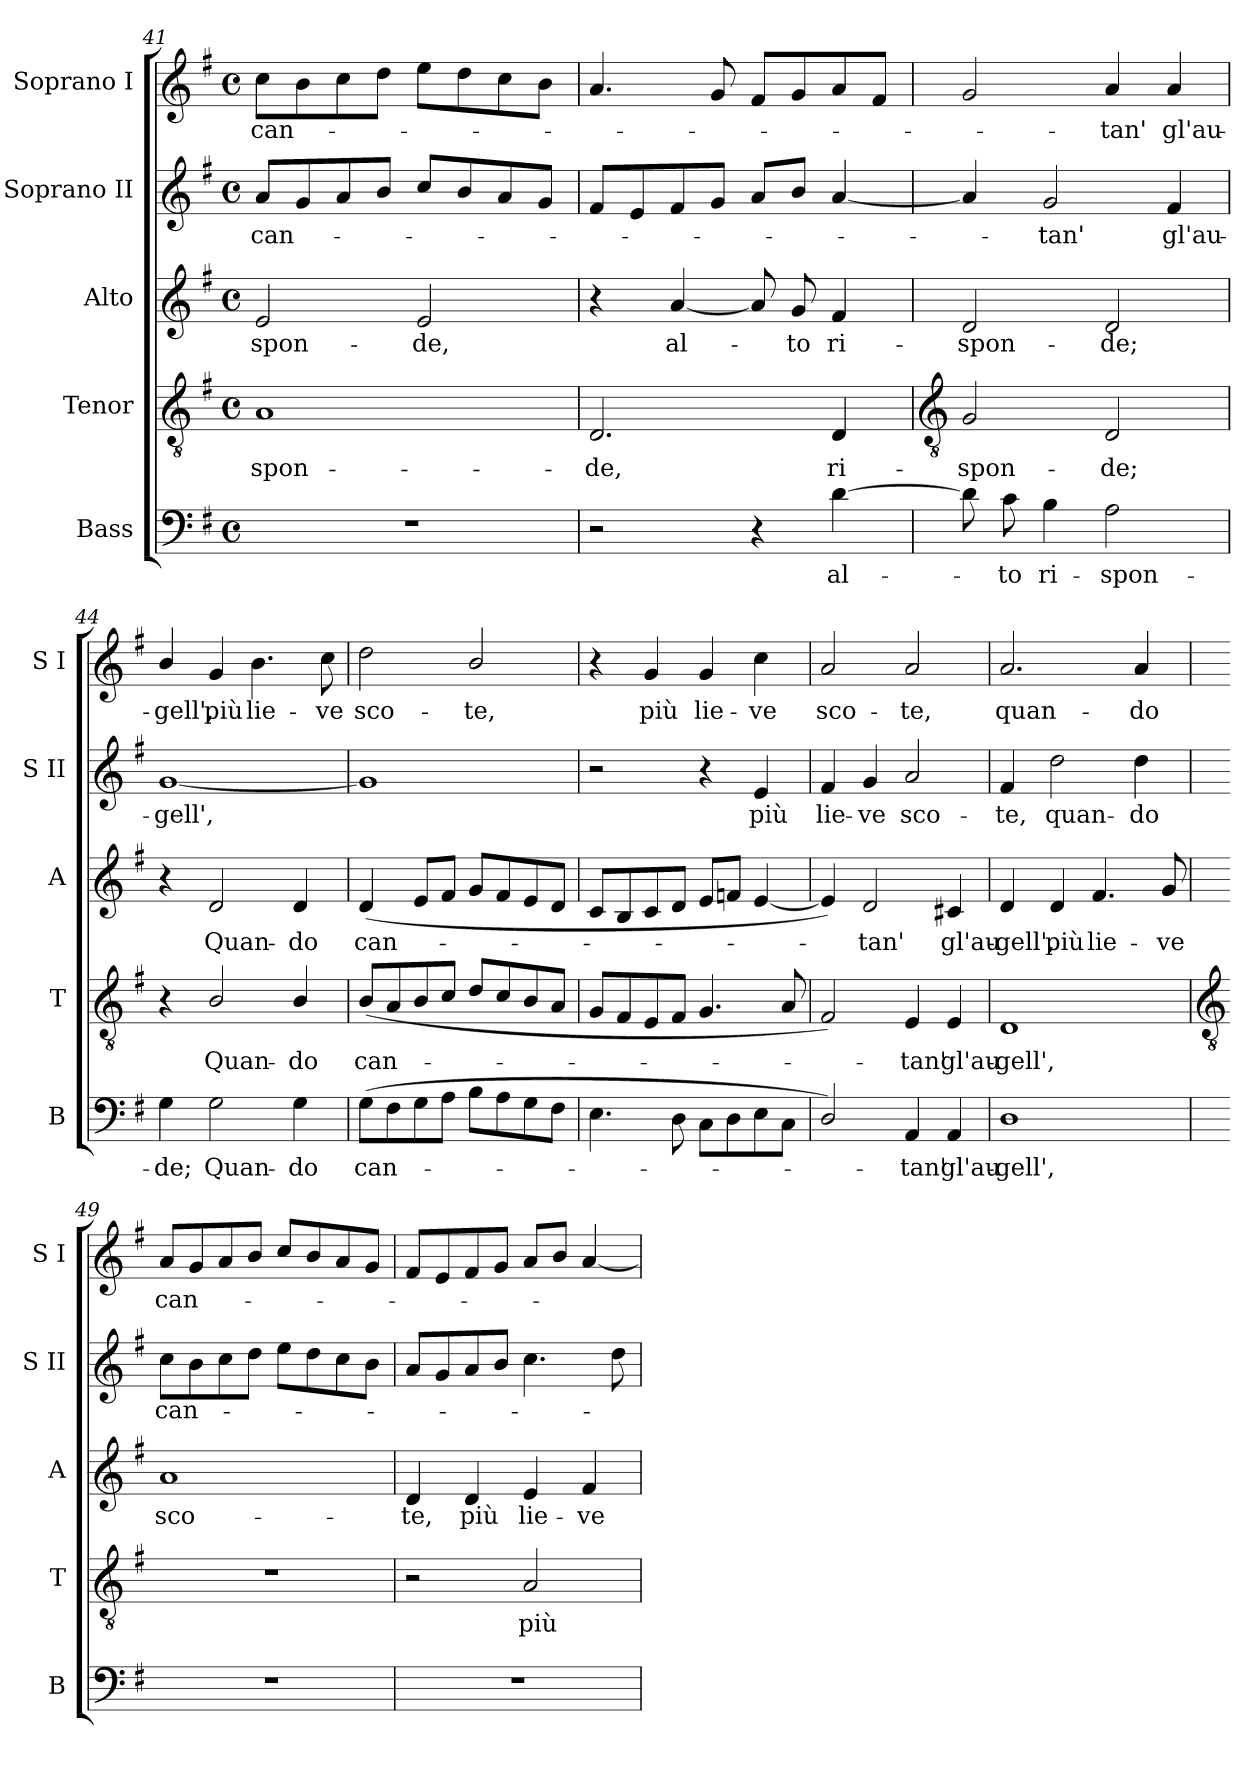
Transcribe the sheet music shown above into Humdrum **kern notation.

**kern	**text	**kern	**text	**kern	**text	**kern	**text	**kern	**text
*part5	*part5	*part4	*part4	*part3	*part3	*part2	*part2	*part1	*part1
*staff5	*staff5	*staff4	*staff4	*staff3	*staff3	*staff2	*staff2	*staff1	*staff1
*I"Bass	*	*I"Tenor	*	*I"Alto	*	*I"Soprano II	*	*I"Soprano I	*
*I'B	*	*I'T	*	*I'A	*	*I'S II	*	*I'S I	*
*clefF4	*	*clefGv2	*	*clefG2	*	*clefG2	*	*clefG2	*
*k[f#]	*	*k[f#]	*	*k[f#]	*	*k[f#]	*	*k[f#]	*
*G:	*	*G:	*	*G:	*	*G:	*	*G:	*
*M4/4	*	*M4/4	*	*M4/4	*	*M4/4	*	*M4/4	*
*met(c)	*	*met(c)	*	*met(c)	*	*met(c)	*	*met(c)	*
=41	=41	=41	=41	=41	=41	=41	=41	=41	=41
!	!	!	!LO:LY:b	!	!LO:LY:b	!	!LO:LY:b	!	!LO:LY:b
1r	.	1A	-spon-	2e	-spon-	8aL	can-	8ccL	can-
.	.	.	.	.	.	8g	.	8b	.
.	.	.	.	.	.	8a	.	8cc	.
.	.	.	.	.	.	8bJ	.	8ddJ	.
!	!	!	!	!	!LO:LY:b	!	!	!	!
.	.	.	.	2e	-de,	8ccL	.	8eeL	.
.	.	.	.	.	.	8b	.	8dd	.
.	.	.	.	.	.	8a	.	8cc	.
.	.	.	.	.	.	8gJ	.	8bJ	.
=42	=42	=42	=42	=42	=42	=42	=42	=42	=42
!	!	!	!LO:LY:b	!	!	!	!	!	!
2r	.	2.D	-de,	4r	.	8f#L	.	4.a	.
.	.	.	.	.	.	8e	.	.	.
!	!	!	!	!	!LO:LY:b	!	!	!	!
.	.	.	.	[4a	al-	8f#	.	.	.
.	.	.	.	.	.	8gJ	.	8g	.
4r	.	.	.	8a]	.	8aL	.	8f#L	.
!	!	!	!	!	!LO:LY:b	!	!	!	!
.	.	.	.	8g	to	8bJ	.	8g	.
!	!LO:LY:b	!	!LO:LY:b	!	!LO:LY:b	!	!	!	!
[4d	al-	4D	ri-	4f#	ri-	[4a	.	8a	.
.	.	.	.	.	.	.	.	8f#J	.
!!LO:LB:g=z
=43	=43	=43	=43	=43	=43	=43	=43	=43	=43
*	*	*clefGv2	*	*	*	*	*	*	*
!	!	!	!LO:LY:b	!	!LO:LY:b	!	!	!	!
8d]	.	2G	-spon-	2d	-spon-	4a]	.	2g	.
!	!LO:LY:b	!	!	!	!	!	!	!	!
8c	to	.	.	.	.	.	.	.	.
!	!LO:LY:b	!	!	!	!	!	!LO:LY:b	!	!
4B	ri-	.	.	.	.	2g	tan'	.	.
!	!LO:LY:b	!	!LO:LY:b	!	!LO:LY:b	!	!	!	!LO:LY:b
2A	-spon-	2D	-de;	2d	-de;	.	.	4a	tan'
!	!	!	!	!	!	!	!LO:LY:b	!	!LO:LY:b
.	.	.	.	.	.	4f#	gl'au-	4a	gl'au-
=44	=44	=44	=44	=44	=44	=44	=44	=44	=44
!	!LO:LY:b	!	!	!	!	!	!LO:LY:b	!	!LO:LY:b
4G	-de;	4r	.	4r	.	[1g	-gell',	4b/	-gell',
!	!LO:LY:b	!	!LO:LY:b	!	!LO:LY:b	!	!	!	!LO:LY:b
2G	Quan-	2B/	Quan-	2d	Quan-	.	.	4g	più
!	!	!	!	!	!	!	!	!	!LO:LY:b
.	.	.	.	.	.	.	.	4.b	lie-
!	!LO:LY:b	!	!LO:LY:b	!	!LO:LY:b	!	!	!	!
4G	-do	4B/	-do	4d	-do	.	.	.	.
!	!	!	!	!	!	!	!	!	!LO:LY:b
.	.	.	.	.	.	.	.	8cc	-ve
=45	=45	=45	=45	=45	=45	=45	=45	=45	=45
!	!LO:LY:b	!	!LO:LY:b	!	!LO:LY:b	!	!	!	!LO:LY:b
(>8GL	can-	(<8B/L	can-	(<4d	can-	1g]	.	2dd	sco-
8F#	.	8A/	.	.	.	.	.	.	.
8G	.	8B/	.	8eL	.	.	.	.	.
8AJ	.	8c/J	.	8f#J	.	.	.	.	.
!	!	!	!	!	!	!	!	!	!LO:LY:b
8BL	.	8d/L	.	8gL	.	.	.	2b/	-te,
8A	.	8c/	.	8f#	.	.	.	.	.
8G	.	8B/	.	8e	.	.	.	.	.
8F#J	.	8AJ	.	8dJ	.	.	.	.	.
=46	=46	=46	=46	=46	=46	=46	=46	=46	=46
4.E	.	8GL	.	8cL	.	2r	.	4r	.
.	.	8F#	.	8B	.	.	.	.	.
!	!	!	!	!	!	!	!	!	!LO:LY:b
.	.	8E	.	8c	.	.	.	4g	più
8D\	.	8F#J	.	8dJ	.	.	.	.	.
!	!	!	!	!	!	!	!	!	!LO:LY:b
8C\L	.	4.G	.	8eL	.	4r	.	4g	lie-
8D\	.	.	.	8fnJ	.	.	.	.	.
!	!	!	!	!	!	!	!LO:LY:b	!	!LO:LY:b
8E/	.	.	.	[4e	.	4e	più	4cc	-ve
8CJ	.	8A	.	.	.	.	.	.	.
=47	=47	=47	=47	=47	=47	=47	=47	=47	=47
!	!	!	!	!	!	!	!LO:LY:b	!	!LO:LY:b
2D/)	.	2F#)	.	4e])	.	4f#	lie-	2a	sco-
!	!	!	!	!	!LO:LY:b	!	!LO:LY:b	!	!
.	.	.	.	2d	tan'	4g	-ve	.	.
!	!LO:LY:b	!	!LO:LY:b	!	!	!	!LO:LY:b	!	!LO:LY:b
4AA	tan'	4E	tan'	.	.	2a	sco-	2a	-te,
!	!LO:LY:b	!	!LO:LY:b	!	!LO:LY:b	!	!	!	!
4AA	gl'au-	4E	gl'au-	4c#X	gl'au-	.	.	.	.
=48	=48	=48	=48	=48	=48	=48	=48	=48	=48
!	!LO:LY:b	!	!LO:LY:b	!	!LO:LY:b	!	!LO:LY:b	!	!LO:LY:b
1D	-gell',	1D	-gell',	4d	-gell',	4f#	-te,	2.a	quan-
!	!	!	!	!	!LO:LY:b	!	!LO:LY:b	!	!
.	.	.	.	4d	più	2dd	quan-	.	.
!	!	!	!	!	!LO:LY:b	!	!	!	!
.	.	.	.	4.f#	lie-	.	.	.	.
!	!	!	!	!	!	!	!LO:LY:b	!	!LO:LY:b
.	.	.	.	.	.	4dd	-do	4a	-do
!	!	!	!	!	!LO:LY:b	!	!	!	!
.	.	.	.	8g	-ve	.	.	.	.
!!LO:LB:g=z
=49	=49	=49	=49	=49	=49	=49	=49	=49	=49
*	*	*clefGv2	*	*	*	*	*	*	*
!	!	!	!	!	!LO:LY:b	!	!LO:LY:b	!	!LO:LY:b
1r	.	1r	.	1a	sco-	8ccL	can-	8aL	can-
.	.	.	.	.	.	8b	.	8g	.
.	.	.	.	.	.	8cc	.	8a	.
.	.	.	.	.	.	8ddJ	.	8bJ	.
.	.	.	.	.	.	8eeL	.	8ccL	.
.	.	.	.	.	.	8dd	.	8b	.
.	.	.	.	.	.	8cc	.	8a	.
.	.	.	.	.	.	8bJ	.	8gJ	.
=50	=50	=50	=50	=50	=50	=50	=50	=50	=50
!	!	!	!	!	!LO:LY:b	!	!	!	!
1r	.	2r	.	4d	-te,	8aL	.	8f#L	.
.	.	.	.	.	.	8g	.	8e	.
!	!	!	!	!	!LO:LY:b	!	!	!	!
.	.	.	.	4d	più	8a	.	8f#	.
.	.	.	.	.	.	8bJ	.	8gJ	.
!	!	!	!LO:LY:b	!	!LO:LY:b	!	!	!	!
.	.	2A	più	4e	lie-	4.cc	.	8aL	.
.	.	.	.	.	.	.	.	8bJ	.
!	!	!	!	!	!LO:LY:b	!	!	!	!
.	.	.	.	4f#	-ve	.	.	[4a	.
.	.	.	.	.	.	8dd	.	.	.
=	=	=	=	=	=	=	=	=	=
*-	*-	*-	*-	*-	*-	*-	*-	*-	*-
